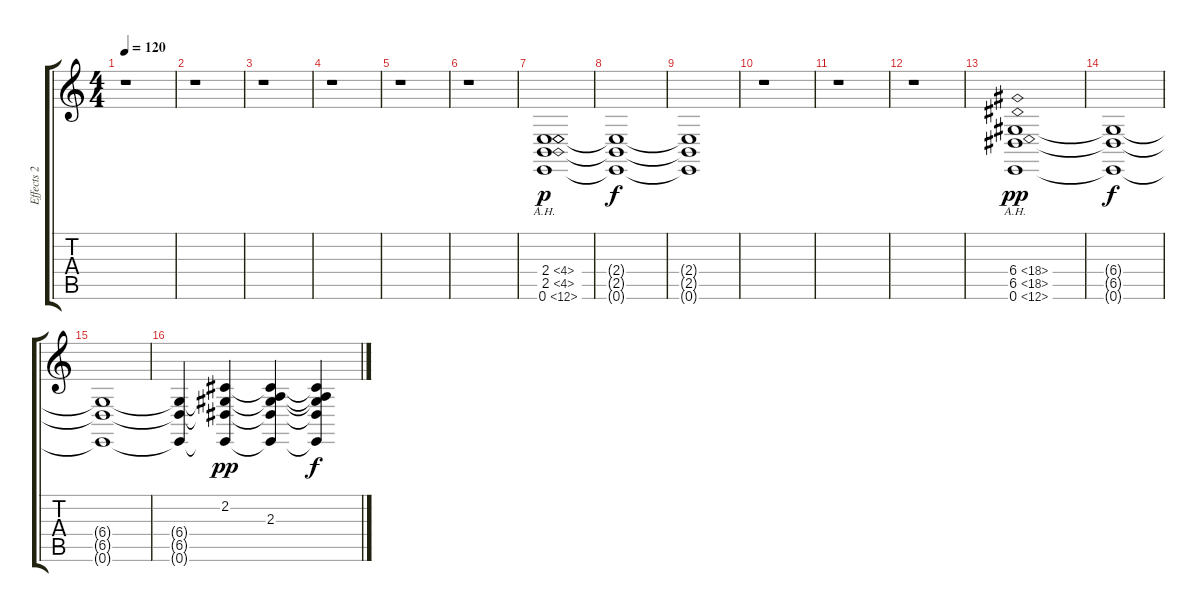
\track ("Effects 2" "Effects 2") {instrument pad7halo}
\staff {score tabs}
\tuning (E4 B3 G3 D3 A2 E2) {hide}
\ts (4 4)
\tempo 120
\clef g2
\ks c
r.1{dy f} |
r.1 |
r.1 |
r.1 |
r.1 |
r.1 |
(2.4{ah 2} 2.5{ah 2} 0.6{ah 12}).1{dy p} |
(2.4{t} 2.5{t} 0.6{t}).1{dy f} |
(2.4{t} 2.5{t} 0.6{t}).1 |
r.1 |
r.1 |
r.1 |
(6.4{ah 12} 6.5{ah 12} 0.6{ah 12}).1{dy pp} |
(6.4{t} 6.5{t} 0.6{t}).1{dy f} |
(6.4{t} 6.5{t} 0.6{t}).1 |
(6.4{t} 6.5{t} 0.6{t}).4 (2.2 6.4{t} 6.5{t} 0.6{t}).4{dy pp} (2.2{t} 2.3 6.4{t} 6.5{t} 0.6{t}).4 (2.2{t} 2.3{t} 6.4{t} 6.5{t} 0.6{t}).4{dy f}
